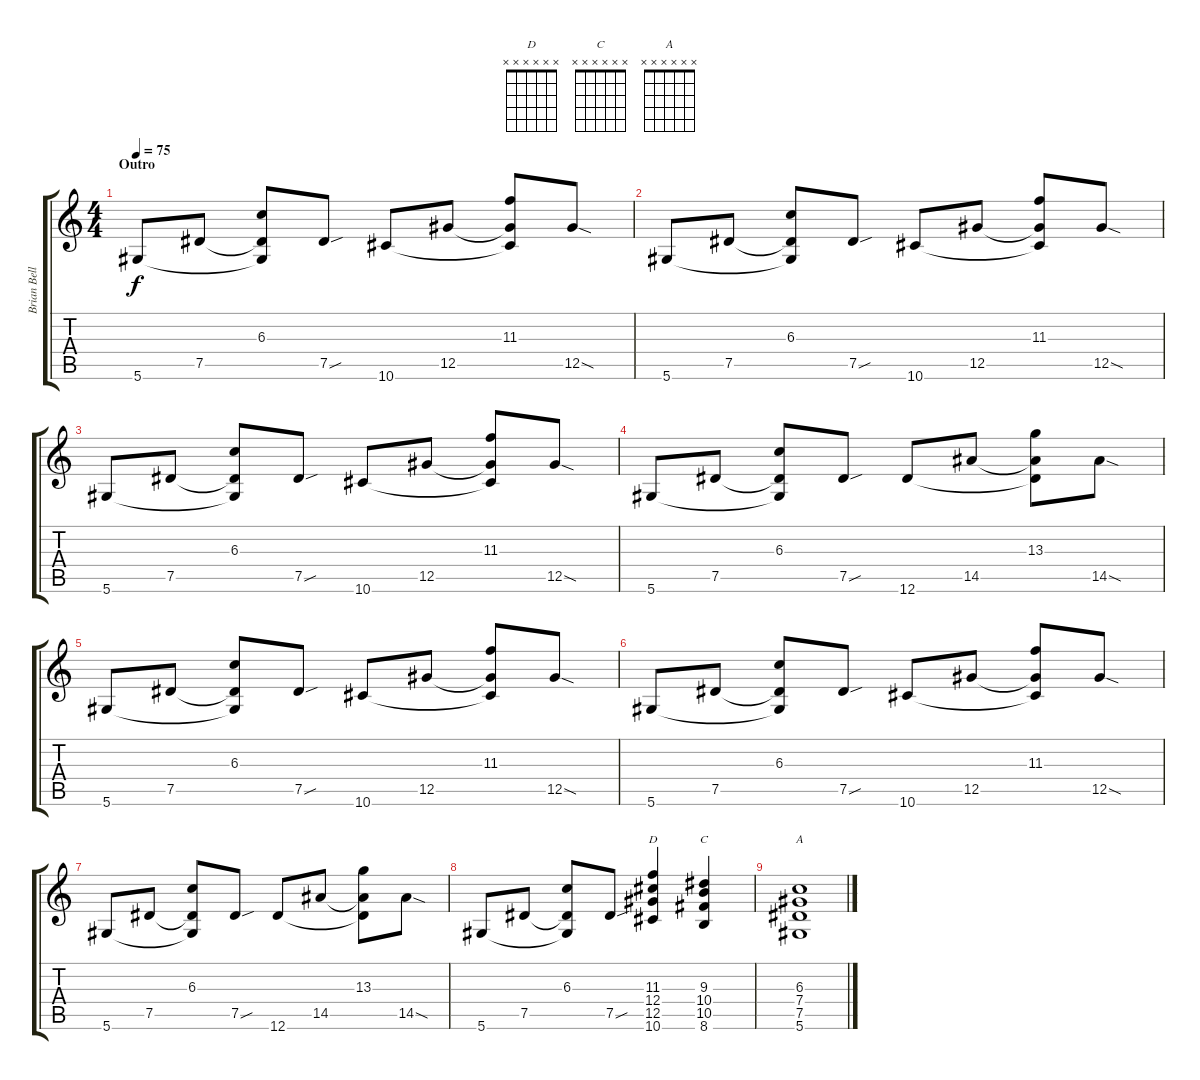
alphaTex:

\track ("Brian Bell - Guitar" "Brian Bell") {instrument electricguitarclean}
\staff {score tabs}
\tuning (Eb4 Bb3 Gb3 Db3 Ab2 Eb2) {hide}
\chord ("D" x x x x x x)
\chord ("C" x x x x x x)
\chord ("A" x x x x x x)
\ts (4 4)
\section ("" "Outro")
\tempo 75
\clef g2
\ks c
5.6.8{dy f} 7.5.8 (6.3 7.5{t} 5.6{t}).8 7.5{sou}.8 10.6.8 12.5.8 (11.3 12.5{t} 10.6{t}).8 12.5{sod}.8 |
5.6.8 7.5.8 (6.3 7.5{t} 5.6{t}).8 7.5{sou}.8 10.6.8 12.5.8 (11.3 12.5{t} 10.6{t}).8 12.5{sod}.8 |
5.6.8 7.5.8 (6.3 7.5{t} 5.6{t}).8 7.5{sou}.8 10.6.8 12.5.8 (11.3 12.5{t} 10.6{t}).8 12.5{sod}.8 |
5.6.8 7.5.8 (6.3 7.5{t} 5.6{t}).8 7.5{sou}.8 12.6.8 14.5.8 (13.3 14.5{t} 12.6{t}).8 14.5{sod}.8 |
5.6.8 7.5.8 (6.3 7.5{t} 5.6{t}).8 7.5{sou}.8 10.6.8 12.5.8 (11.3 12.5{t} 10.6{t}).8 12.5{sod}.8 |
5.6.8 7.5.8 (6.3 7.5{t} 5.6{t}).8 7.5{sou}.8 10.6.8 12.5.8 (11.3 12.5{t} 10.6{t}).8 12.5{sod}.8 |
5.6.8 7.5.8 (6.3 7.5{t} 5.6{t}).8 7.5{sou}.8 12.6.8 14.5.8 (13.3 14.5{t} 12.6{t}).8 14.5{sod}.8 |
5.6.8 7.5.8 (6.3 7.5{t} 5.6{t}).8 7.5{sou}.8 (11.3 12.4 12.5 10.6).4{ch "D"} (9.3 10.4 10.5 8.6).4{ch "C"} |
(6.3 7.4 7.5 5.6).1{ch "A"}
